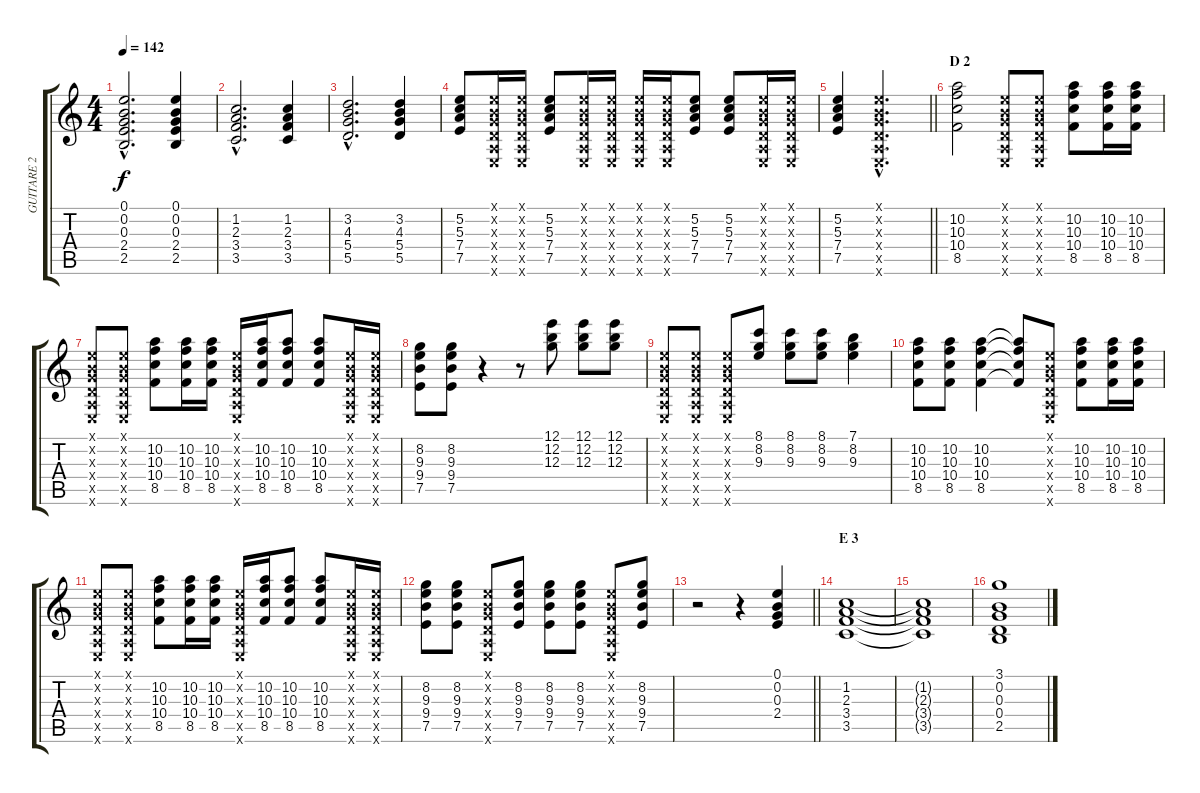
\track ("GUITARE 2" "GUITARE 2") {instrument distortionguitar}
\staff {score tabs}
\tuning (E4 B3 G3 D3 A2 E2) {hide}
\ts (4 4)
\tempo 142
\clef g2
\ks c
(0.1{hac} 0.2{hac} 0.3{hac} 2.4{hac} 2.5{hac}).2{d dy f} (0.1 0.2 0.3 2.4 2.5).4 |
(1.2{hac} 2.3{hac} 3.4{hac} 3.5{hac}).2{d} (1.2 2.3 3.4 3.5).4 |
(3.2{hac} 4.3{hac} 5.4{hac} 5.5{hac}).2{d} (3.2 4.3 5.4 5.5).4 |
(5.2 5.3 7.4 7.5).8 (0.1{x} 0.2{x} 0.3{x} 0.4{x} 0.5{x} 0.6{x}).16 (0.1{x} 0.2{x} 0.3{x} 0.4{x} 0.5{x} 0.6{x}).16 (5.2 5.3 7.4 7.5).8 (0.1{x} 0.2{x} 0.3{x} 0.4{x} 0.5{x} 0.6{x}).16 (0.1{x} 0.2{x} 0.3{x} 0.4{x} 0.5{x} 0.6{x}).16 (0.1{x} 0.2{x} 0.3{x} 0.4{x} 0.5{x} 0.6{x}).16 (0.1{x} 0.2{x} 0.3{x} 0.4{x} 0.5{x} 0.6{x}).16 (5.2 5.3 7.4 7.5).8 (5.2 5.3 7.4 7.5).8 (0.1{x} 0.2{x} 0.3{x} 0.4{x} 0.5{x} 0.6{x}).16 (0.1{x} 0.2{x} 0.3{x} 0.4{x} 0.5{x} 0.6{x}).16 |
\barLineRight lightlight
(5.2 5.3 7.4 7.5).4 (0.1{hac x} 0.2{hac x} 0.3{hac x} 0.4{hac x} 0.5{hac x} 0.6{hac x}).2{d} |
\section ("" "D 2")
(10.2 10.3 10.4 8.5).2 (0.1{x} 0.2{x} 0.3{x} 0.4{x} 0.5{x} 0.6{x}).8 (0.1{x} 0.2{x} 0.3{x} 0.4{x} 0.5{x} 0.6{x}).8 (10.2 10.3 10.4 8.5).8 (10.2 10.3 10.4 8.5).16 (10.2 10.3 10.4 8.5).16 |
(0.1{x} 0.2{x} 0.3{x} 0.4{x} 0.5{x} 0.6{x}).8 (0.1{x} 0.2{x} 0.3{x} 0.4{x} 0.5{x} 0.6{x}).8 (10.2 10.3 10.4 8.5).8 (10.2 10.3 10.4 8.5).16 (10.2 10.3 10.4 8.5).16 (0.1{x} 0.2{x} 0.3{x} 0.4{x} 0.5{x} 0.6{x}).16 (10.2 10.3 10.4 8.5).16 (10.2 10.3 10.4 8.5).8 (10.2 10.3 10.4 8.5).8 (0.1{x} 0.2{x} 0.3{x} 0.4{x} 0.5{x} 0.6{x}).16 (0.1{x} 0.2{x} 0.3{x} 0.4{x} 0.5{x} 0.6{x}).16 |
(8.2 9.3 9.4 7.5).8 (8.2 9.3 9.4 7.5).8 r.4 r.8 (12.1 12.2 12.3).8 (12.1 12.2 12.3).8 (12.1 12.2 12.3).8 |
(0.1{x} 0.2{x} 0.3{x} 0.4{x} 0.5{x} 0.6{x}).8 (0.1{x} 0.2{x} 0.3{x} 0.4{x} 0.5{x} 0.6{x}).8 (0.1{x} 0.2{x} 0.3{x} 0.4{x} 0.5{x} 0.6{x}).8 (8.1 8.2 9.3).8 (8.1 8.2 9.3).8 (8.1 8.2 9.3).8 (7.1 8.2 9.3).4 |
(10.2 10.3 10.4 8.5).8 (10.2 10.3 10.4 8.5).8 (10.2 10.3 10.4 8.5).4 (10.2{t} 10.3{t} 10.4{t} 8.5{t}).8 (0.1{x} 0.2{x} 0.3{x} 0.4{x} 0.5{x} 0.6{x}).8 (10.2 10.3 10.4 8.5).8 (10.2 10.3 10.4 8.5).16 (10.2 10.3 10.4 8.5).16 |
(0.1{x} 0.2{x} 0.3{x} 0.4{x} 0.5{x} 0.6{x}).8 (0.1{x} 0.2{x} 0.3{x} 0.4{x} 0.5{x} 0.6{x}).8 (10.2 10.3 10.4 8.5).8 (10.2 10.3 10.4 8.5).16 (10.2 10.3 10.4 8.5).16 (0.1{x} 0.2{x} 0.3{x} 0.4{x} 0.5{x} 0.6{x}).16 (10.2 10.3 10.4 8.5).16 (10.2 10.3 10.4 8.5).8 (10.2 10.3 10.4 8.5).8 (0.1{x} 0.2{x} 0.3{x} 0.4{x} 0.5{x} 0.6{x}).16 (0.1{x} 0.2{x} 0.3{x} 0.4{x} 0.5{x} 0.6{x}).16 |
(8.2 9.3 9.4 7.5).8 (8.2 9.3 9.4 7.5).8 (0.1{x} 0.2{x} 0.3{x} 0.4{x} 0.5{x} 0.6{x}).8 (8.2 9.3 9.4 7.5).8 (8.2 9.3 9.4 7.5).8 (8.2 9.3 9.4 7.5).8 (0.1{x} 0.2{x} 0.3{x} 0.4{x} 0.5{x} 0.6{x}).8 (8.2 9.3 9.4 7.5).8 |
\barLineRight lightlight
r.2 r.4 (0.1 0.2 0.3 2.4).4 |
\section ("" "E 3")
(1.2 2.3 3.4 3.5).1{volume 12} |
(1.2{t} 2.3{t} 3.4{t} 3.5{t}).1 |
(3.1 0.2 0.3 0.4 2.5).1
